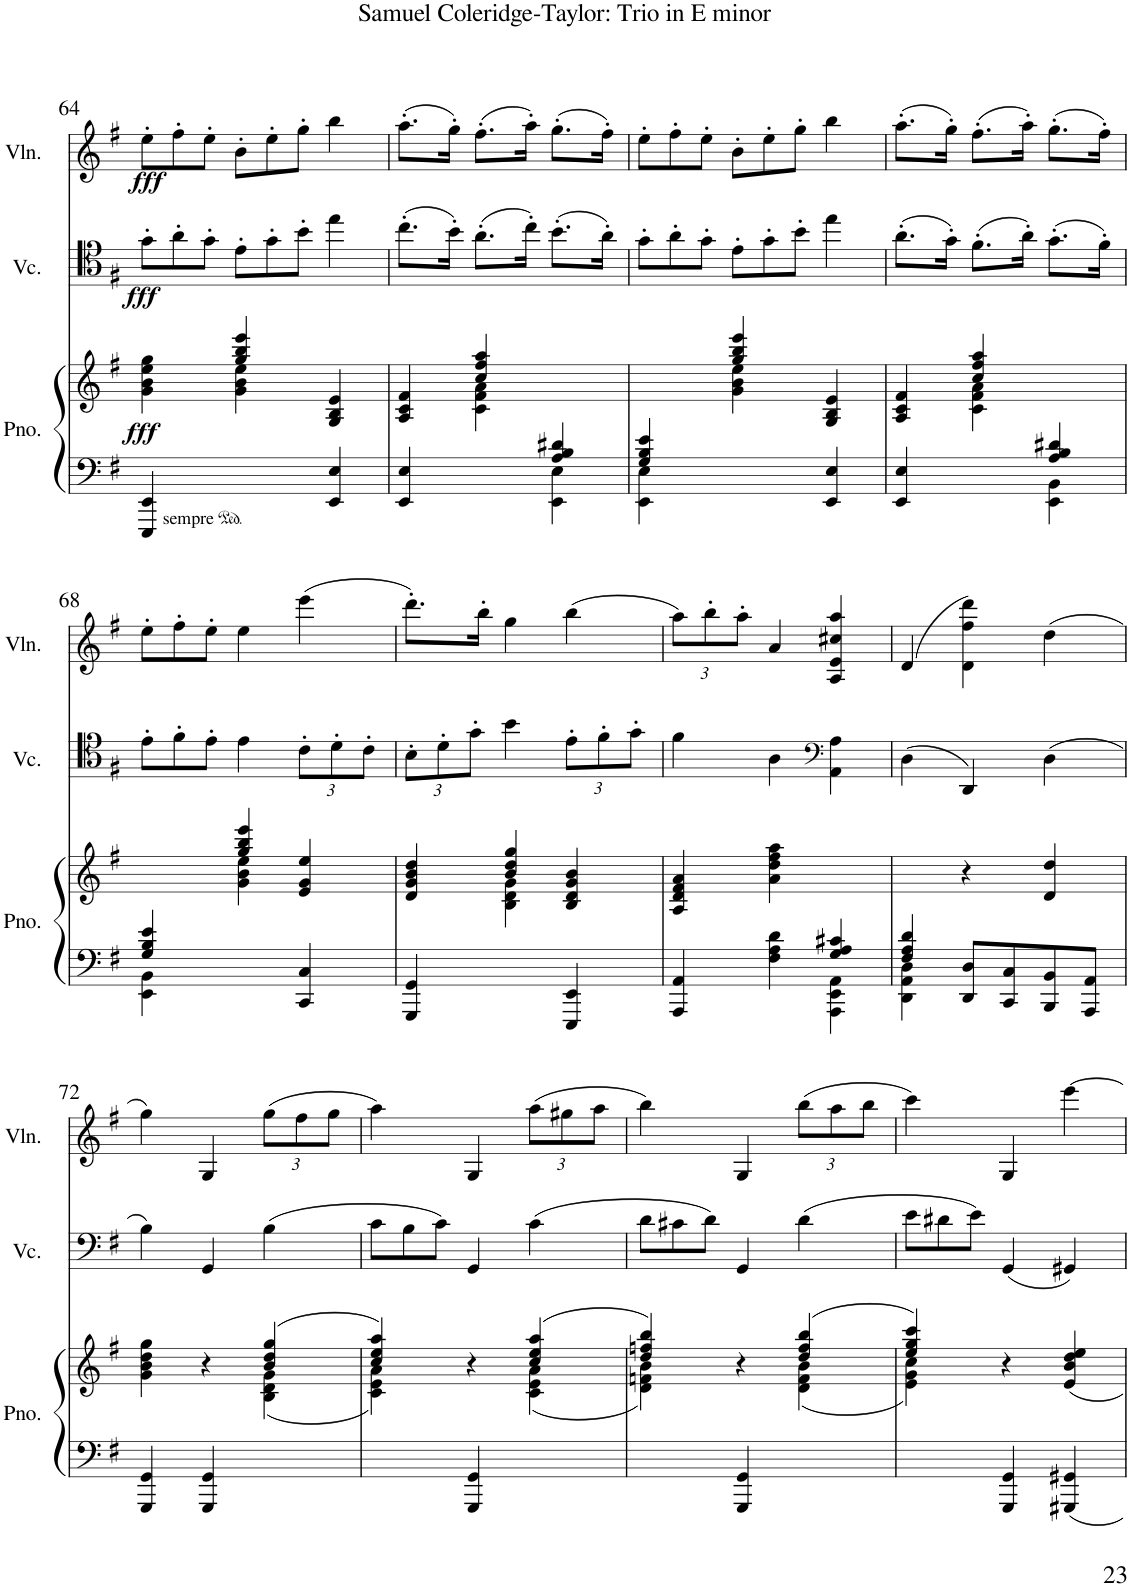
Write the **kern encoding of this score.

**kern	**kern	**dynam	**kern	**dynam	**kern	**dynam
*part3	*part3	*part3	*part2	*part2	*part1	*part1
*staff4	*staff3	*staff3/4	*staff2	*staff2	*staff1	*staff1
*I"Piano	*	*	*I"Violoncello	*	*I"Violin	*
*I'Pno.	*	*	*I'Vc.	*	*I'Vln.	*
!!LO:PB:g=z
*clefF4	*clefG2	*	*clefC4	*	*clefG2	*
*k[f#]	*k[f#]	*	*k[f#]	*	*k[f#]	*
*M3/4	*M3/4	*	*M3/4	*	*M3/4	*
=64	=64	=64	=64	=64	=64	=64
*	*^	*	*	*	*	*
*	*	*	*	*Xbrackettup	*	*Xbrackettup	*
!LO:TX:b:t=sempre	!	!	!	!	!	!	!
!	!	!	!LO:DY:b	!	!LO:DY:b	!	!LO:DY:b
4EEE/ 4EE/	4g\ 4b\ 4ee\ 4gg\	4ryy	fff	12g'\L	fff	12ee'\L	fff
.	.	.	.	12a'\	.	12ff#'\	.
.	.	.	.	12g'\J	.	12ee'\J	.
4ryy	4gg/ 4bb/ 4eee/	4g\ 4b\ 4ee\	.	12e'\L	.	12b'\L	.
.	.	.	.	12g'\	.	12ee'\	.
.	.	.	.	12b'\J	.	12gg'\J	.
4EE/ 4E/	4G/ 4B/ 4e/	4ryy	.	4ee'~\	.	4bb'~\	.
=65	=65	=65	=65	=65	=65	=65	=65
*^	*	*	*	*	*	*	*
2ryy	4EE/ 4E/	4A/ 4c/ 4f#/	4ryy	.	(8.cc'\L	.	(8.aa'\L	.
.	.	.	.	.	16b'\Jk)	.	16gg'\Jk)	.
.	4ryy	4cc/ 4ff#/ 4aa/	4c\ 4f#\ 4a\	.	(8.a'\L	.	(8.ff#'\L	.
.	.	.	.	.	16cc'\Jk)	.	16aa'\Jk)	.
4A/ 4B/ 4d#X/	4EE\ 4E\	4ryy	4ryy	.	(8.b'\L	.	(8.gg'\L	.
.	.	.	.	.	16a'\Jk)	.	16ff#'\Jk)	.
=66	=66	=66	=66	=66	=66	=66	=66	=66
4G/ 4B/ 4e/	4EE\ 4E\	4ryy	4ryy	.	12g'\L	.	12ee'\L	.
.	.	.	.	.	12a'\	.	12ff#'\	.
.	.	.	.	.	12g'\J	.	12ee'\J	.
2ryy	4ryy	4gg/ 4bb/ 4eee/	4g\ 4b\ 4ee\	.	12e'\L	.	12b'\L	.
.	.	.	.	.	12g'\	.	12ee'\	.
.	.	.	.	.	12b'\J	.	12gg'\J	.
.	4EE/ 4E/	4G/ 4B/ 4e/	4ryy	.	4ee'~\	.	4bb'~\	.
=67	=67	=67	=67	=67	=67	=67	=67	=67
2ryy	4EE/ 4E/	4A/ 4c/ 4f#/	4ryy	.	(8.a'\L	.	(8.aa'\L	.
.	.	.	.	.	16g'\Jk)	.	16gg'\Jk)	.
.	4ryy	4cc/ 4ff#/ 4aa/	4c\ 4f#\ 4a\	.	(8.f#'\L	.	(8.ff#'\L	.
.	.	.	.	.	16a'\Jk)	.	16aa'\Jk)	.
4A/ 4B/ 4d#X/	4EE\ 4BB\	4ryy	4ryy	.	(8.g'\L	.	(8.gg'\L	.
.	.	.	.	.	16f#'\Jk)	.	16ff#'\Jk)	.
!!LO:LB:g=z
=68	=68	=68	=68	=68	=68	=68	=68	=68
4G/ 4B/ 4e/	4EE\ 4BB\	4ryy	4ryy	.	12e'\L	.	12ee'\L	.
.	.	.	.	.	12f#'\	.	12ff#'\	.
.	.	.	.	.	12e'\J	.	12ee'\J	.
2ryy	4ryy	4gg/ 4bb/ 4eee/	4g\ 4b\ 4ee\	.	4e'~\	.	4ee'~\	.
.	4CC/ 4C/	4e/ 4g/ 4ee/	4ryy	.	12c'\L	.	(4eee\	.
.	.	.	.	.	12d'\	.	.	.
.	.	.	.	.	12c'\J	.	.	.
*v	*v	*	*	*	*	*	*	*
=69	=69	=69	=69	=69	=69	=69	=69
4GGG/ 4GG/	4d/ 4g/ 4b/ 4dd/	4ryy	.	12B'\L	.	8.ddd'\L)	.
.	.	.	.	12d'\	.	.	.
.	.	.	.	12g'\J	.	.	.
.	.	.	.	.	.	16bb'\Jk	.
4ryy	4b/ 4dd/ 4gg/	4B\ 4d\ 4g\	.	4b'~\	.	4gg'~\	.
4EEE/ 4EE/	4B/ 4d/ 4g/ 4b/	4ryy	.	12e'\L	.	(4bb\	.
.	.	.	.	12f#'\	.	.	.
.	.	.	.	12g'\J	.	.	.
*	*v	*v	*	*	*	*	*
=70	=70	=70	=70	=70	=70	=70
*^	*	*	*	*	*	*
2ryy	4AAA/ 4AA/	4A/ 4d/ 4f#/ 4a/	.	4f#'~\	.	12aa'\L)	.
.	.	.	.	.	.	12bb'\	.
.	.	.	.	.	.	12aa'\J	.
.	4F#\ 4A\ 4d\	4a\ 4dd\ 4ff#\ 4aa\	.	4A'~\	.	4a'~/	.
*	*	*	*	*clefF4	*	*	*
4G/ 4A/ 4c#X/	4AAA\ 4EE\ 4AA\	4ryy	.	4AA\'~ 4A\'~	.	4A/ 4e/ 4cc#X/ 4aa/	.
=71	=71	=71	=71	=71	=71	=71	=71
4F#/ 4A/ 4d/	4DD\ 4AA\ 4D\	4ryy	.	(4D\	.	(4d/	.
2ryy	8DD/' 8D/'L	4r	.	4DD'~/)	.	4d\ 4ff#\ 4ddd\)	.
.	8CC/' 8C/'	.	.	.	.	.	.
.	8BBB/' 8BB/'	4d/ 4dd/	.	(4D\	.	(4dd\	.
.	8AAA/' 8AA/'J	.	.	.	.	.	.
*v	*v	*	*	*	*	*	*
!!LO:LB:g=z
=72	=72	=72	=72	=72	=72	=72
*	*^	*	*	*	*	*
4GGG/' 4GG/'	4g\' 4b\' 4dd\' 4gg\'	2ryy	.	4B'\)	.	4gg'\)	.
4GGG/ 4GG/	4r	.	.	4GG'~^/	.	4G'~^/	.
4ryy	(>4b/ 4dd/ 4gg/	(<4B\ 4d\ 4g\	.	(4B\	.	(12gg\L	.
.	.	.	.	.	.	12ff#\	.
.	.	.	.	.	.	12gg\J	.
=73	=73	=73	=73	=73	=73	=73	=73
4ryy	4cc/'> 4ee/'> 4aa/'>)	4c\'< 4e\'< 4a\'<)	.	12c\L	.	4aa'\)	.
.	.	.	.	12B\	.	.	.
.	.	.	.	12c\J)	.	.	.
4GGG/ 4GG/	4r	4ryy	.	4GG'~^/	.	4G'~^/	.
4ryy	(>4cc/ 4ee/ 4aa/	(<4c\ 4e\ 4a\	.	(4c\	.	(12aa\L	.
.	.	.	.	.	.	12gg#X\	.
.	.	.	.	.	.	12aa\J	.
=74	=74	=74	=74	=74	=74	=74	=74
4ryy	4dd/'> 4ffn/'> 4bb/'>)	4d\'< 4fn\'< 4b\'<)	.	12d\L	.	4bb'\)	.
.	.	.	.	12c#X\	.	.	.
.	.	.	.	12d\J)	.	.	.
4GGG/ 4GG/	4r	4ryy	.	4GG'~^/	.	4G'~^/	.
4ryy	(>4dd/ 4ff/ 4bb/	(<4d\ 4f\ 4b\	.	(4d\	.	(12bb\L	.
.	.	.	.	.	.	12aa\	.
.	.	.	.	.	.	12bb\J	.
=75	=75	=75	=75	=75	=75	=75	=75
4ryy	4ee/'> 4gg/'> 4ccc/'>)	4e\'< 4g\'< 4cc\'<)	.	12e\L	.	4ccc'\)	.
.	.	.	.	12d#X\	.	.	.
.	.	.	.	12e\J)	.	.	.
4GGG/ 4GG/	4r	2ryy	.	(4GG/	.	4G'~^/	.
4GGG#X/ 4GG#X/	4e/ 4b/ 4dd/ 4ee/	.	.	4GG#X'~/)	.	[4eee\	.
*	*v	*v	*	*	*	*	*
=	=	=	=	=	=	=
*-	*-	*-	*-	*-	*-	*-
